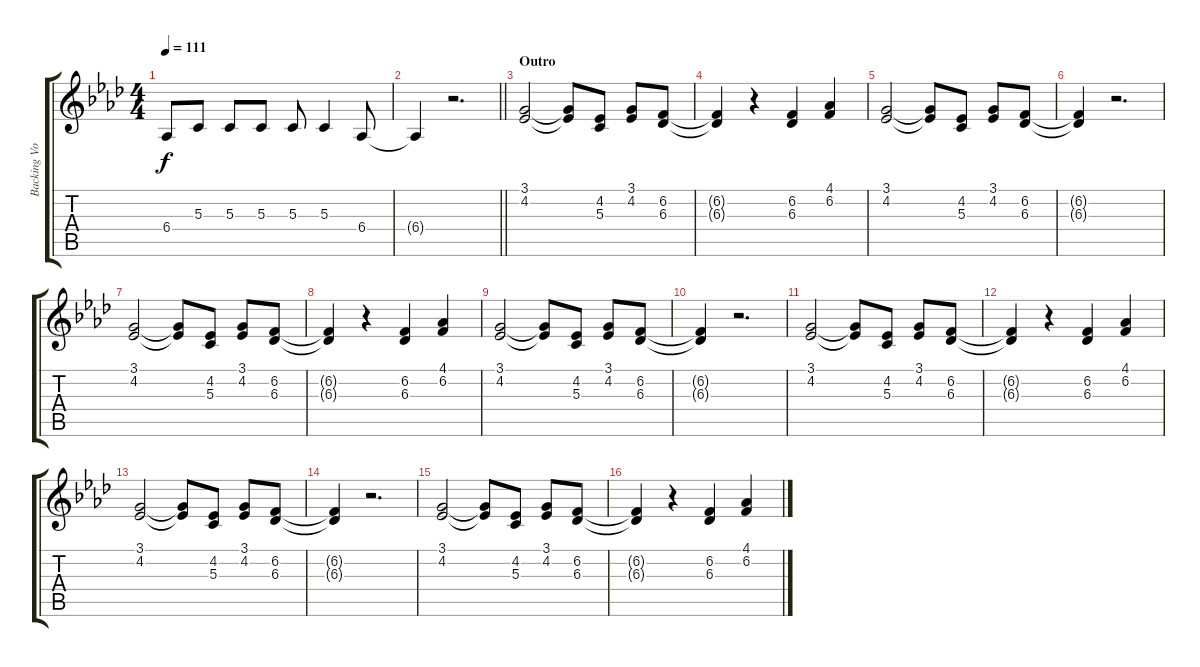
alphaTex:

\track ("Backing Vocals" "Backing Vo") {instrument sopranosax}
\staff {score tabs}
\tuning (E4 B3 G3 D3 A2 E2) {hide}
\ts (4 4)
\tempo 111
\clef g2
\ks ab
6.4.8{dy f} 5.3.8 5.3.8 5.3.8 5.3.8 5.3.4 6.4.8 |
\barLineRight lightlight
6.4{t}.4 r.2{d} |
\section ("" "Outro")
(3.1 4.2).2 (3.1{t} 4.2{t}).8 (4.2 5.3).8 (3.1 4.2).8 (6.2 6.3).8 |
(6.2{t} 6.3{t}).4 r.4 (6.2 6.3).4 (4.1 6.2).4 |
(3.1 4.2).2 (3.1{t} 4.2{t}).8 (4.2 5.3).8 (3.1 4.2).8 (6.2 6.3).8 |
(6.2{t} 6.3{t}).4 r.2{d} |
(3.1 4.2).2 (3.1{t} 4.2{t}).8 (4.2 5.3).8 (3.1 4.2).8 (6.2 6.3).8 |
(6.2{t} 6.3{t}).4 r.4 (6.2 6.3).4 (4.1 6.2).4 |
(3.1 4.2).2 (3.1{t} 4.2{t}).8 (4.2 5.3).8 (3.1 4.2).8 (6.2 6.3).8 |
(6.2{t} 6.3{t}).4 r.2{d} |
(3.1 4.2).2 (3.1{t} 4.2{t}).8 (4.2 5.3).8 (3.1 4.2).8 (6.2 6.3).8 |
(6.2{t} 6.3{t}).4 r.4 (6.2 6.3).4 (4.1 6.2).4 |
(3.1 4.2).2 (3.1{t} 4.2{t}).8 (4.2 5.3).8 (3.1 4.2).8 (6.2 6.3).8 |
(6.2{t} 6.3{t}).4 r.2{d} |
(3.1 4.2).2 (3.1{t} 4.2{t}).8 (4.2 5.3).8 (3.1 4.2).8 (6.2 6.3).8 |
(6.2{t} 6.3{t}).4 r.4 (6.2 6.3).4 (4.1 6.2).4
